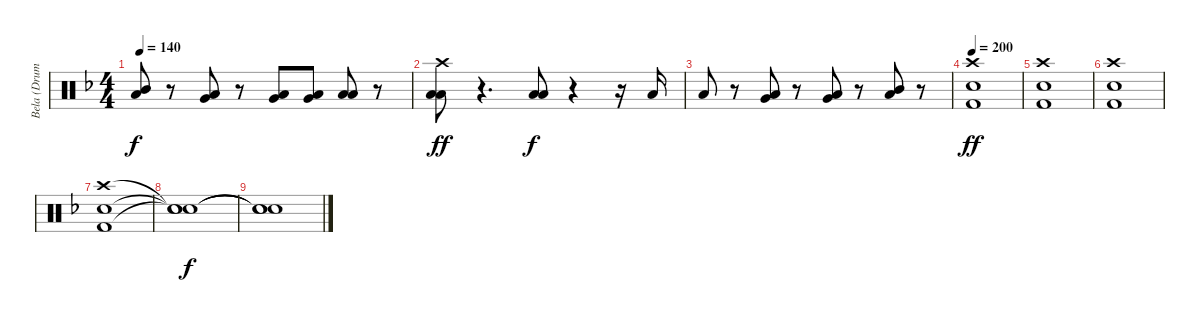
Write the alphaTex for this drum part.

\track ("Bela (Drums)" "Bela (Drum") {instrument percussion}
\staff {score}
\articulation defaults
\ts (4 4)
\tempo 140
\clef neutral
\ks f
("Mid Tom (hit)" "Low Tom (hit)").8{dy f} r.8 ("Low Tom (hit)" "Very Low Tom (hit)").8 r.8 ("Very Low Tom (hit)" "Low Floor Tom (hit)").8 ("Very Low Tom (hit)" "Low Floor Tom (hit)").8 ("Low Floor Tom (hit)" "Low Floor Tom (hit)").8 r.8 |
("Crash high (hit)" "Low Floor Tom (hit)" "Low Floor Tom (hit)").8{dy ff} r.4{d} ("Low Floor Tom (hit)" "Low Floor Tom (hit)").8{dy f} r.4 r.16 "Low Floor Tom (hit)".16 |
"Low Floor Tom (hit)".8 r.8 ("Very Low Tom (hit)" "Low Floor Tom (hit)").8 r.8 ("Low Tom (hit)" "Very Low Tom (hit)").8 r.8 ("Mid Tom (hit)" "Low Tom (hit)").8 r.8 |
\tempo 200
("Crash high (hit)" "Electric Snare (hit)" "Kick (hit) 2").1{dy ff} |
("Crash high (hit)" "Electric Snare (hit)" "Kick (hit) 2").1 |
("Crash high (hit)" "Electric Snare (hit)" "Kick (hit) 2").1 |
("Crash high (hit)" "Electric Snare (hit)" "Kick (hit) 2").1 |
("Snare (hit)"{t} "Snare (hit)"{t} "Snare (hit)"{t}).1{dy f} |
("Snare (hit)"{t} "Snare (hit)"{t} "Snare (hit)"{t}).1
